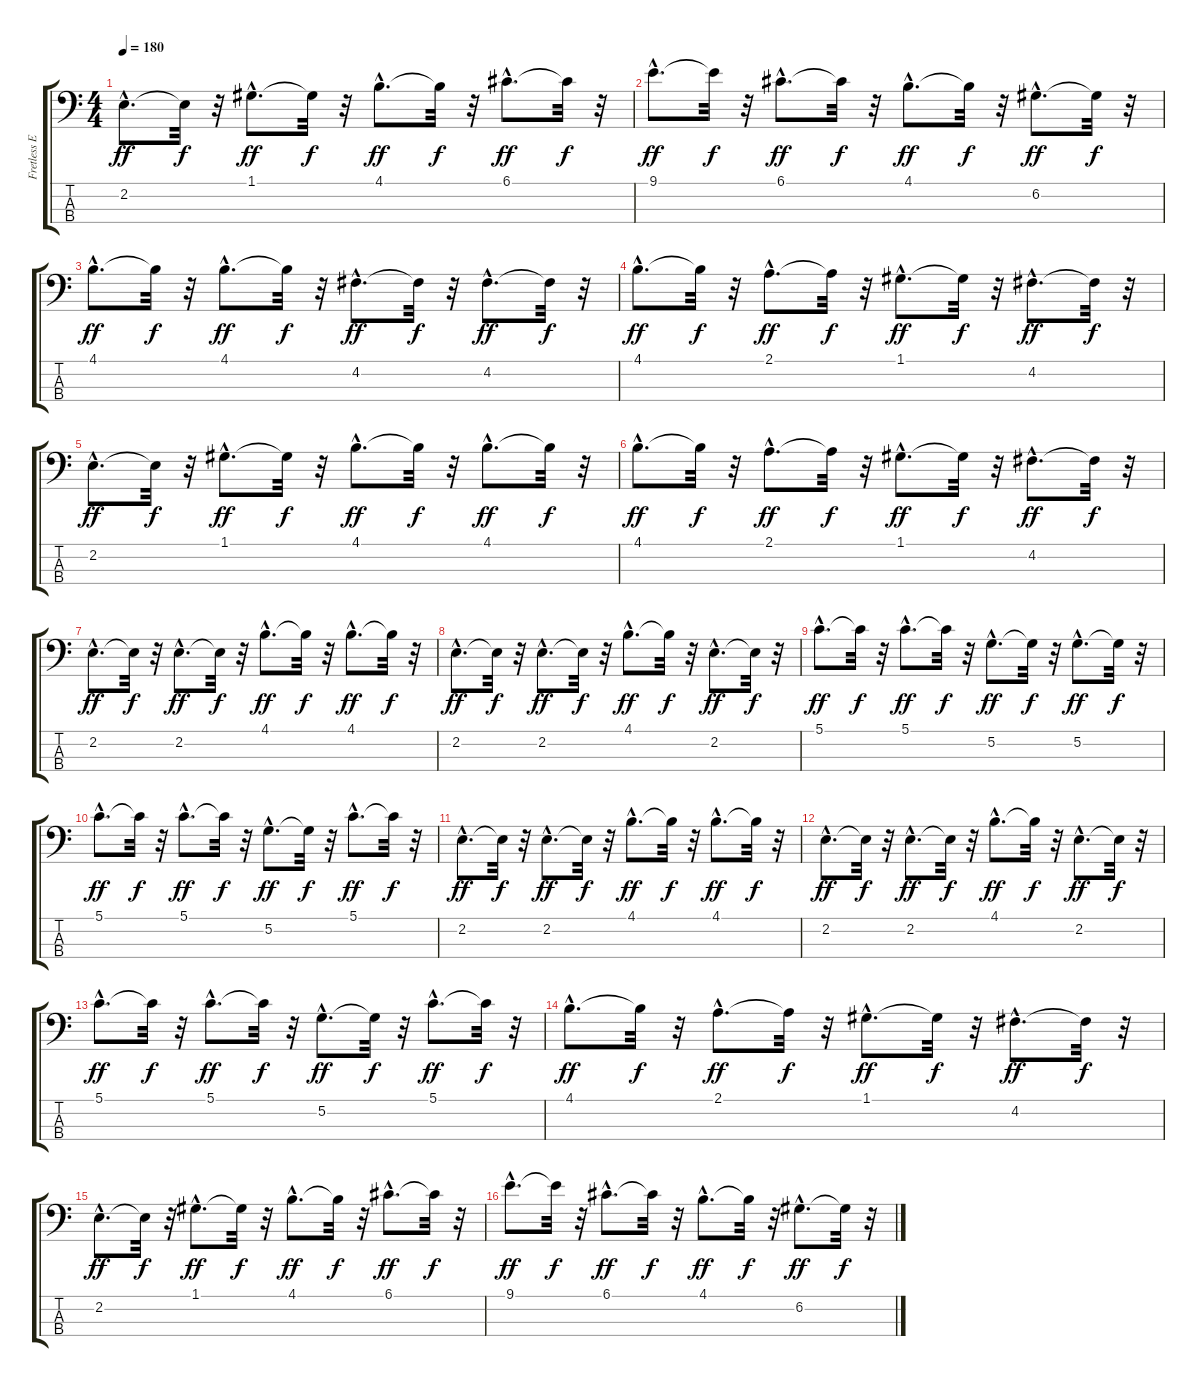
\track ("Fretless E. Bass" "Fretless E") {instrument fretlessbass}
\staff {score tabs}
\tuning (G2 D2 A1 E1) {hide}
\ts (4 4)
\tempo 180
\clef f4
\ks c
2.2{hac}.8{d dy ff} 2.2{t}.32{dy f} r.32 1.1{hac}.8{d dy ff} 1.1{t}.32{dy f} r.32 4.1{hac}.8{d dy ff} 4.1{t}.32{dy f} r.32 6.1{hac}.8{d dy ff} 6.1{t}.32{dy f} r.32 |
9.1{hac}.8{d dy ff} 9.1{t}.32{dy f} r.32 6.1{hac}.8{d dy ff} 6.1{t}.32{dy f} r.32 4.1{hac}.8{d dy ff} 4.1{t}.32{dy f} r.32 6.2{hac}.8{d dy ff} 6.2{t}.32{dy f} r.32 |
4.1{hac}.8{d dy ff} 4.1{t}.32{dy f} r.32 4.1{hac}.8{d dy ff} 4.1{t}.32{dy f} r.32 4.2{hac}.8{d dy ff} 4.2{t}.32{dy f} r.32 4.2{hac}.8{d dy ff} 4.2{t}.32{dy f} r.32 |
4.1{hac}.8{d dy ff} 4.1{t}.32{dy f} r.32 2.1{hac}.8{d dy ff} 2.1{t}.32{dy f} r.32 1.1{hac}.8{d dy ff} 1.1{t}.32{dy f} r.32 4.2{hac}.8{d dy ff} 4.2{t}.32{dy f} r.32 |
2.2{hac}.8{d dy ff} 2.2{t}.32{dy f} r.32 1.1{hac}.8{d dy ff} 1.1{t}.32{dy f} r.32 4.1{hac}.8{d dy ff} 4.1{t}.32{dy f} r.32 4.1{hac}.8{d dy ff} 4.1{t}.32{dy f} r.32 |
4.1{hac}.8{d dy ff} 4.1{t}.32{dy f} r.32 2.1{hac}.8{d dy ff} 2.1{t}.32{dy f} r.32 1.1{hac}.8{d dy ff} 1.1{t}.32{dy f} r.32 4.2{hac}.8{d dy ff} 4.2{t}.32{dy f} r.32 |
2.2{hac}.8{d dy ff} 2.2{t}.32{dy f} r.32 2.2{hac}.8{d dy ff} 2.2{t}.32{dy f} r.32 4.1{hac}.8{d dy ff} 4.1{t}.32{dy f} r.32 4.1{hac}.8{d dy ff} 4.1{t}.32{dy f} r.32 |
2.2{hac}.8{d dy ff} 2.2{t}.32{dy f} r.32 2.2{hac}.8{d dy ff} 2.2{t}.32{dy f} r.32 4.1{hac}.8{d dy ff} 4.1{t}.32{dy f} r.32 2.2{hac}.8{d dy ff} 2.2{t}.32{dy f} r.32 |
5.1{hac}.8{d dy ff} 5.1{t}.32{dy f} r.32 5.1{hac}.8{d dy ff} 5.1{t}.32{dy f} r.32 5.2{hac}.8{d dy ff} 5.2{t}.32{dy f} r.32 5.2{hac}.8{d dy ff} 5.2{t}.32{dy f} r.32 |
5.1{hac}.8{d dy ff} 5.1{t}.32{dy f} r.32 5.1{hac}.8{d dy ff} 5.1{t}.32{dy f} r.32 5.2{hac}.8{d dy ff} 5.2{t}.32{dy f} r.32 5.1{hac}.8{d dy ff} 5.1{t}.32{dy f} r.32 |
2.2{hac}.8{d dy ff} 2.2{t}.32{dy f} r.32 2.2{hac}.8{d dy ff} 2.2{t}.32{dy f} r.32 4.1{hac}.8{d dy ff} 4.1{t}.32{dy f} r.32 4.1{hac}.8{d dy ff} 4.1{t}.32{dy f} r.32 |
2.2{hac}.8{d dy ff} 2.2{t}.32{dy f} r.32 2.2{hac}.8{d dy ff} 2.2{t}.32{dy f} r.32 4.1{hac}.8{d dy ff} 4.1{t}.32{dy f} r.32 2.2{hac}.8{d dy ff} 2.2{t}.32{dy f} r.32 |
5.1{hac}.8{d dy ff} 5.1{t}.32{dy f} r.32 5.1{hac}.8{d dy ff} 5.1{t}.32{dy f} r.32 5.2{hac}.8{d dy ff} 5.2{t}.32{dy f} r.32 5.1{hac}.8{d dy ff} 5.1{t}.32{dy f} r.32 |
4.1{hac}.8{d dy ff} 4.1{t}.32{dy f} r.32 2.1{hac}.8{d dy ff} 2.1{t}.32{dy f} r.32 1.1{hac}.8{d dy ff} 1.1{t}.32{dy f} r.32 4.2{hac}.8{d dy ff} 4.2{t}.32{dy f} r.32 |
2.2{hac}.8{d dy ff} 2.2{t}.32{dy f} r.32 1.1{hac}.8{d dy ff} 1.1{t}.32{dy f} r.32 4.1{hac}.8{d dy ff} 4.1{t}.32{dy f} r.32 6.1{hac}.8{d dy ff} 6.1{t}.32{dy f} r.32 |
9.1{hac}.8{d dy ff} 9.1{t}.32{dy f} r.32 6.1{hac}.8{d dy ff} 6.1{t}.32{dy f} r.32 4.1{hac}.8{d dy ff} 4.1{t}.32{dy f} r.32 6.2{hac}.8{d dy ff} 6.2{t}.32{dy f} r.32
